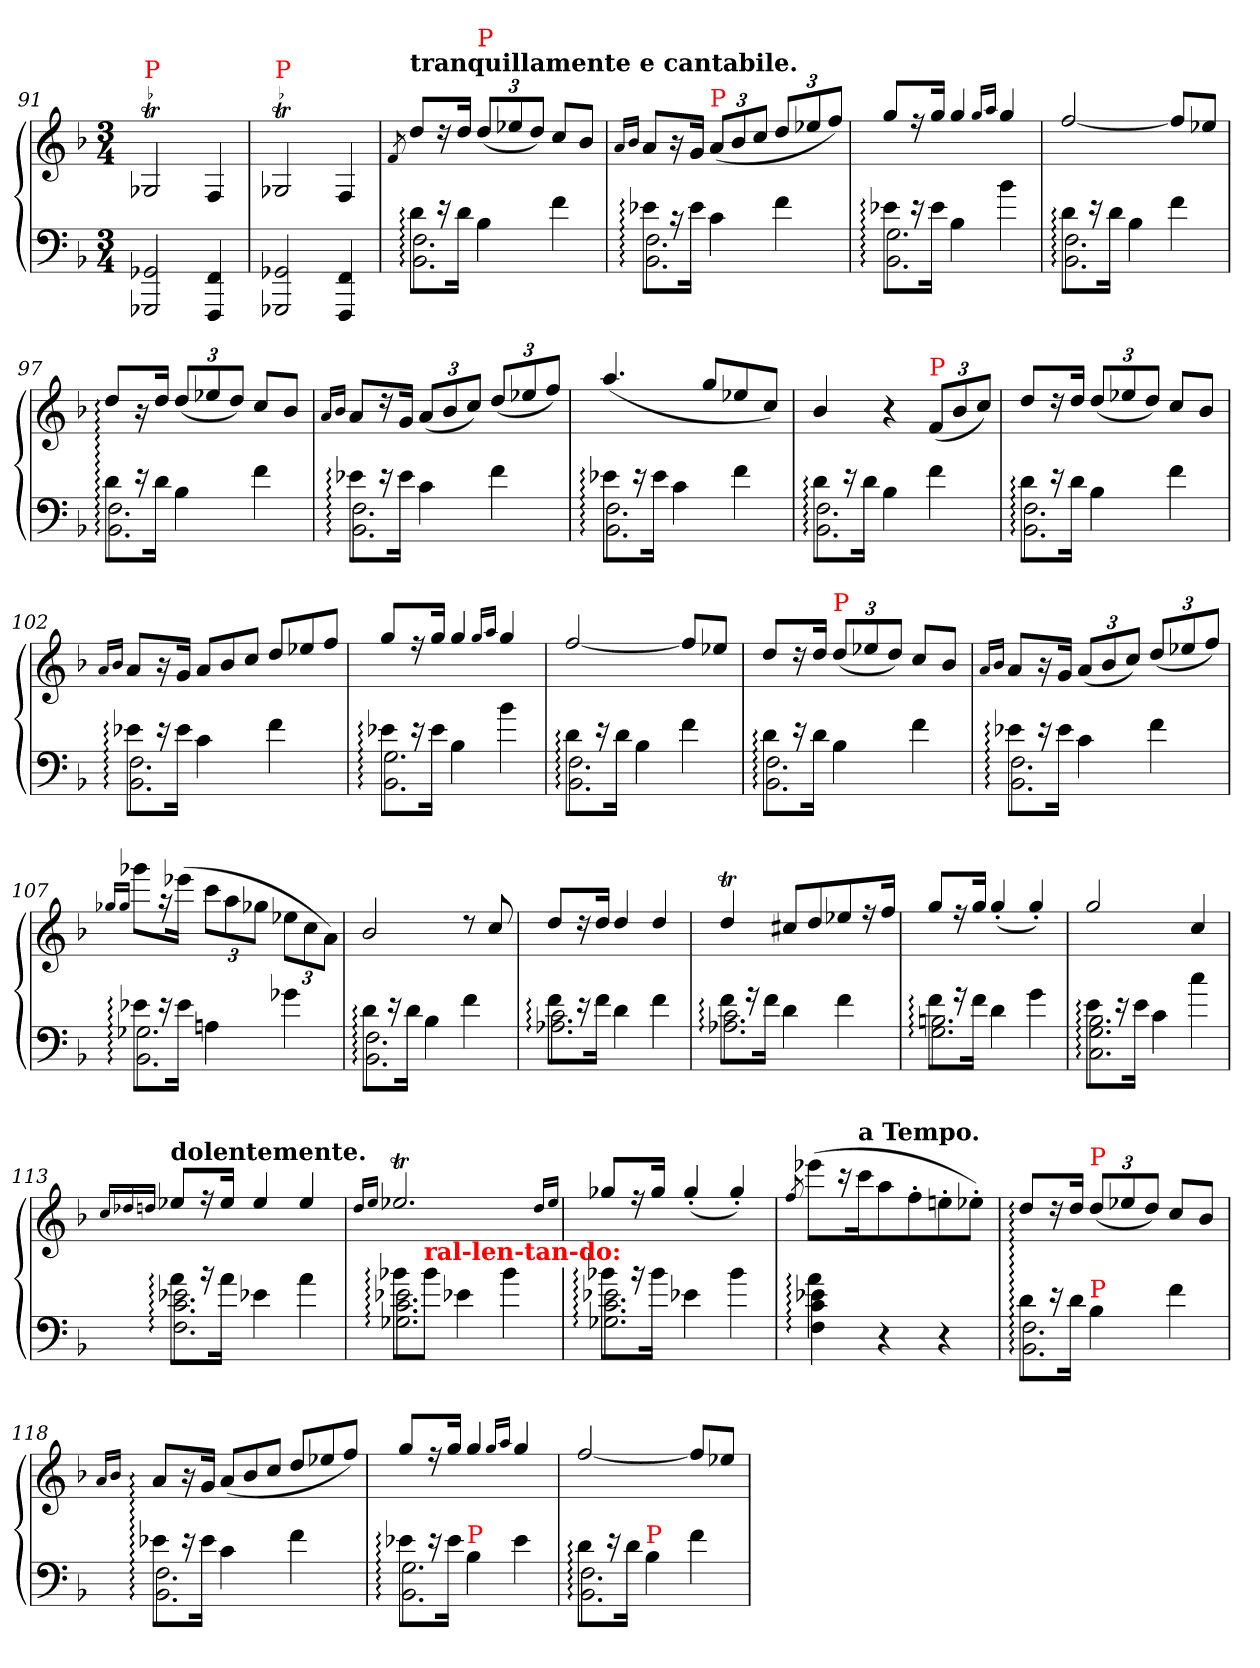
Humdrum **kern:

**kern	**kern
*part1	*part1
*staff2	*staff1
*clefF4	*clefG2
*k[b-]	*k[b-]
*M3/4	*M3/4
=91	=91
!	!LO:TX:a:color=red:t=P
!	!LO:TR:acc=-
2GG-X/ 2GGG-X/	2G-XT/
4FF/ 4FFF/	4F/
=92	=92
!	!LO:TX:a:color=red:t=P
!	!LO:TR:acc=-
2GG-X/ 2GGG-X/	2G-XT/
4FF/ 4FFF/	4F/
=93	=93
.	8qf/
*^	*
!	!	!LO:TX:a:B:t=tranquillamente e cantabile.
8d:\L	2.F: 2.BB-:	8dd/L
16re	.	16rdd
16d\Jk	.	16dd/Jk
*	*	*Xbrackettup
!	!	!LO:TX:a:color=red:t=P
4B-\	.	(<12dd/L
.	.	12ee-X
.	.	12ddJ)
4f\	.	8cc/L
.	.	8b-/J
=94	=94	=94
.	.	16qqa/LL
.	.	16qqb-/JJ
8e-X:L	2.F: 2.BB-:	8aL
16rc	.	16r
16e-\Jk	.	16g/Jk
!	!	!LO:TX:a:color=red:t=P
4c\	.	(>12a/L
.	.	12b-/
.	.	12cc/J
4f\	.	12dd/L
.	.	12ee-X/
.	.	12ff/J)
=95	=95	=95
8e-X:L	2.G: 2.BB-:	8gg/L
16re	.	16rff
16e-\Jk	.	16gg/Jk
4B-\	.	4gg/
.	.	16qqgg/LL
.	.	16qqaaJJ
4b-\	.	4gg/
=96	=96	=96
8d:\L	2.F: 2.BB-:	[2ff/
16re	.	.
16d\Jk	.	.
4B-\	.	.
4f\	.	8ff/L]
.	.	8ee-X/J
=97	=97	=97
8d:\L	2.F:: 2.BB-::	8dd::/L
16re	.	16r
16d\Jk	.	16dd/Jk
4B-\	.	(>12dd/L
.	.	12ee-X
.	.	12ddJ)
4f\	.	8cc/L
.	.	8b-/J
=98	=98	=98
.	.	16qqa/LL
.	.	16qqb-JJ
8e-X:L	2.F: 2.BB-:	8aL
16re	.	16rdd
16e-\Jk	.	16g/Jk
4c\	.	(>12a/L
.	.	12b-/
.	.	12cc/J)
4f\	.	(>12dd/L
.	.	12ee-X/
.	.	12ff/J)
=99	=99	=99
8e-X:L	2.F: 2.BB-:	(>4.aa/
16re	.	.
16e-\Jk	.	.
4c\	.	.
.	.	8ggL
4f\	.	8ee-X/
.	.	8cc/J)
=100	=100	=100
8d:\L	2.F: 2.BB-:	4b-/
16re	.	.
16d\Jk	.	.
4B-\	.	4r
!	!	!LO:TX:a:color=red:t=P
4f\	.	(<12f/L
.	.	12b-/
.	.	12cc/J)
=101	=101	=101
8d:\L	2.F: 2.BB-:	8dd/L
16re	.	16rdd
16d\Jk	.	16dd/Jk
4B-\	.	(<12dd/L
.	.	12ee-ji
.	.	12ddJ)
4f\	.	8cc/L
.	.	8b-/J
=102	=102	=102
.	.	16qqa/LL
.	.	16qqb-/JJ
8e-X:L	2.F: 2.BB-:	8aL
16re	.	16r
16e-\Jk	.	16g/Jk
*	*	*Xtuplet
4c\	.	12a/L
.	.	12b-/
.	.	12cc/J
4f\	.	12dd/L
.	.	12ee-X/
.	.	12ff/J
=103	=103	=103
8e-X:L	2.G: 2.BB-:	8gg/L
16re	.	16rff
16e-\Jk	.	16gg/Jk
4B-\	.	4gg/
.	.	16qqgg/LL
.	.	16qqaaJJ
4b-\	.	4gg/
=104	=104	=104
8d:\L	2.F: 2.BB-:	[2ff/
16re	.	.
16d\Jk	.	.
4B-\	.	.
4f\	.	8ff/L]
.	.	8ee-X/J
=105	=105	=105
8d:\L	2.F: 2.BB-:	8dd/L
16re	.	16rdd
16d\Jk	.	16dd/Jk
*	*	*tuplet
!	!	!LO:TX:a:color=red:t=P
4B-\	.	(<12dd/L
.	.	12ee-X
.	.	12ddJ)
4f\	.	8cc/L
.	.	8b-/J
=106	=106	=106
.	.	16qqa/LL
.	.	16qqb-/JJ
8e-X:L	2.F: 2.BB-:	8aL
16re	.	16r
16e-\Jk	.	16g/Jk
4c\	.	(<12a/L
.	.	12b-
.	.	12ccJ)
4f\	.	(<12dd/L
.	.	12ee-X/
.	.	12ff/J)
=107	=107	=107
.	.	16qqgg-X/LL
.	.	16qqgg-JJ
8e-j:i\L	2.G-X: 2.BB-:	8ggg-X\L
16re	.	16raa
16e-ji\Jk	.	(>16eee-X\Jk
4An\	.	12cccL
.	.	12aa
.	.	12gg-XJ
4g-X\	.	12ee-XL
.	.	12cc
.	.	12aJ)
=108	=108	=108
8d:\L	2.F: 2.BB-:	2b-/
16re	.	.
16d\Jk	.	.
4B-\	.	.
4f\	.	8rdd
.	.	8cc/
=109	=109	=109
8f:\L	2.c: 2.A-X:	8dd/L
16re	.	16rdd
16f\Jk	.	16dd/Jk
4d\	.	4dd/
4f\	.	4dd/
=110	=110	=110
8f:\L	2.c: 2.A-X:	4ddT/
16rg	.	.
16f\Jk	.	.
4d\	.	8cc#X/L
.	.	8dd/
4f\	.	8ee-X/
.	.	16rff
.	.	16ff/Jk
=111	=111	=111
8f:\L	2.Bn: 2.G:	8gg/L
16rg	.	16rff
16f\Jk	.	16gg/Jk
4d\	.	(<4gg'</
4g\	.	4gg'</)
=112	=112	=112
8e:\L	2.B-: 2.G: 2.C:	2gg/
16re	.	.
16e\Jk	.	.
4c\	.	.
4cc\	.	4cc/
=113	=113	=113
.	.	16qqcc/LL
.	.	16qqdd-X
.	.	16qqddnJJ
!	!	!LO:TX:a:B:t=dolentemente.
8a:\L	2.e-X: 2.c: 2.F:	8ee-X/L
16rb	.	16rff
16a\Jk	.	16ee-/Jk
4e-X\	.	4ee-/
4a\	.	4ee-/
=114	=114	=114
.	.	16qqdd/LL
.	.	16qqeeJJ
*	*	*^
8b-X:L	2.e-X: 2.c: 2.G-X:	2.ee-XT/	8ryy
!	!	!	!LO:TX:b:B:color=red:t=ral-len-tan-do&colon;
8b-\J	.	.	2ryy
4e-X\	.	.	.
4b-\	.	.	.
.	.	.	8ryy
.	.	16qqdd/LL	.
.	.	16qqee-/JJ	.
*	*	*v	*v
=115	=115	=115
8b-X:L	2.e-X: 2.c: 2.G-X:	8gg-XL
16rb	.	16rff
16b-\Jk	.	16gg-/Jk
4e-X\	.	(<4gg-'</
4b-\	.	4gg-'</)
=116	=116	=116
.	.	8qff/
4a:\	4e-X: 4c: 4F:	(>8eee-X\L
.	.	16r
!	!	!LO:TX:a:B:t=a Tempo.
.	.	16ccc\k
2ryy	4r	8aa
.	.	8ff'>
.	4r	8een'>
.	.	8ee-X'>J)
=117	=117	=117
8d:\L	2.F:: 2.BB-::	8dd::/L
16re	.	16rdd
16d\Jk	.	16dd/Jk
!	!	!LO:TX:a:color=red:t=P
!LO:TX:a:color=red:t=P	!	!
4B-\	.	(<12dd/L
.	.	12ee-X
.	.	12ddJ)
4f\	.	8cc/L
.	.	8b-/J
=118	=118	=118
.	.	16qqa/LL
.	.	16qqb-JJ
8e-X:L	2.F:: 2.BB-::	8a::L
16re	.	16r
16e-\Jk	.	16g/Jk
*	*	*Xtuplet
4c\	.	(>12a/L
.	.	12b-/
.	.	12cc/J
4f\	.	12dd/L
.	.	12ee-X/
.	.	12ff/J)
=119	=119	=119
8e-X:L	2.G: 2.BB-:	8gg/L
16re	.	16rff
16e-\Jk	.	16gg/Jk
!LO:TX:a:color=red:t=P	!	!
4B-\	.	4gg/
.	.	16qqgg/LL
.	.	16qqaaJJ
4e-\	.	4gg/
=120	=120	=120
8d:\L	2.F: 2.BB-:	[2ff/
16re	.	.
16d\Jk	.	.
!LO:TX:a:color=red:t=P	!	!
4B-\	.	.
4f\	.	8ff/L]
.	.	8ee-X/J
*v	*v	*
=	=
*-	*-
